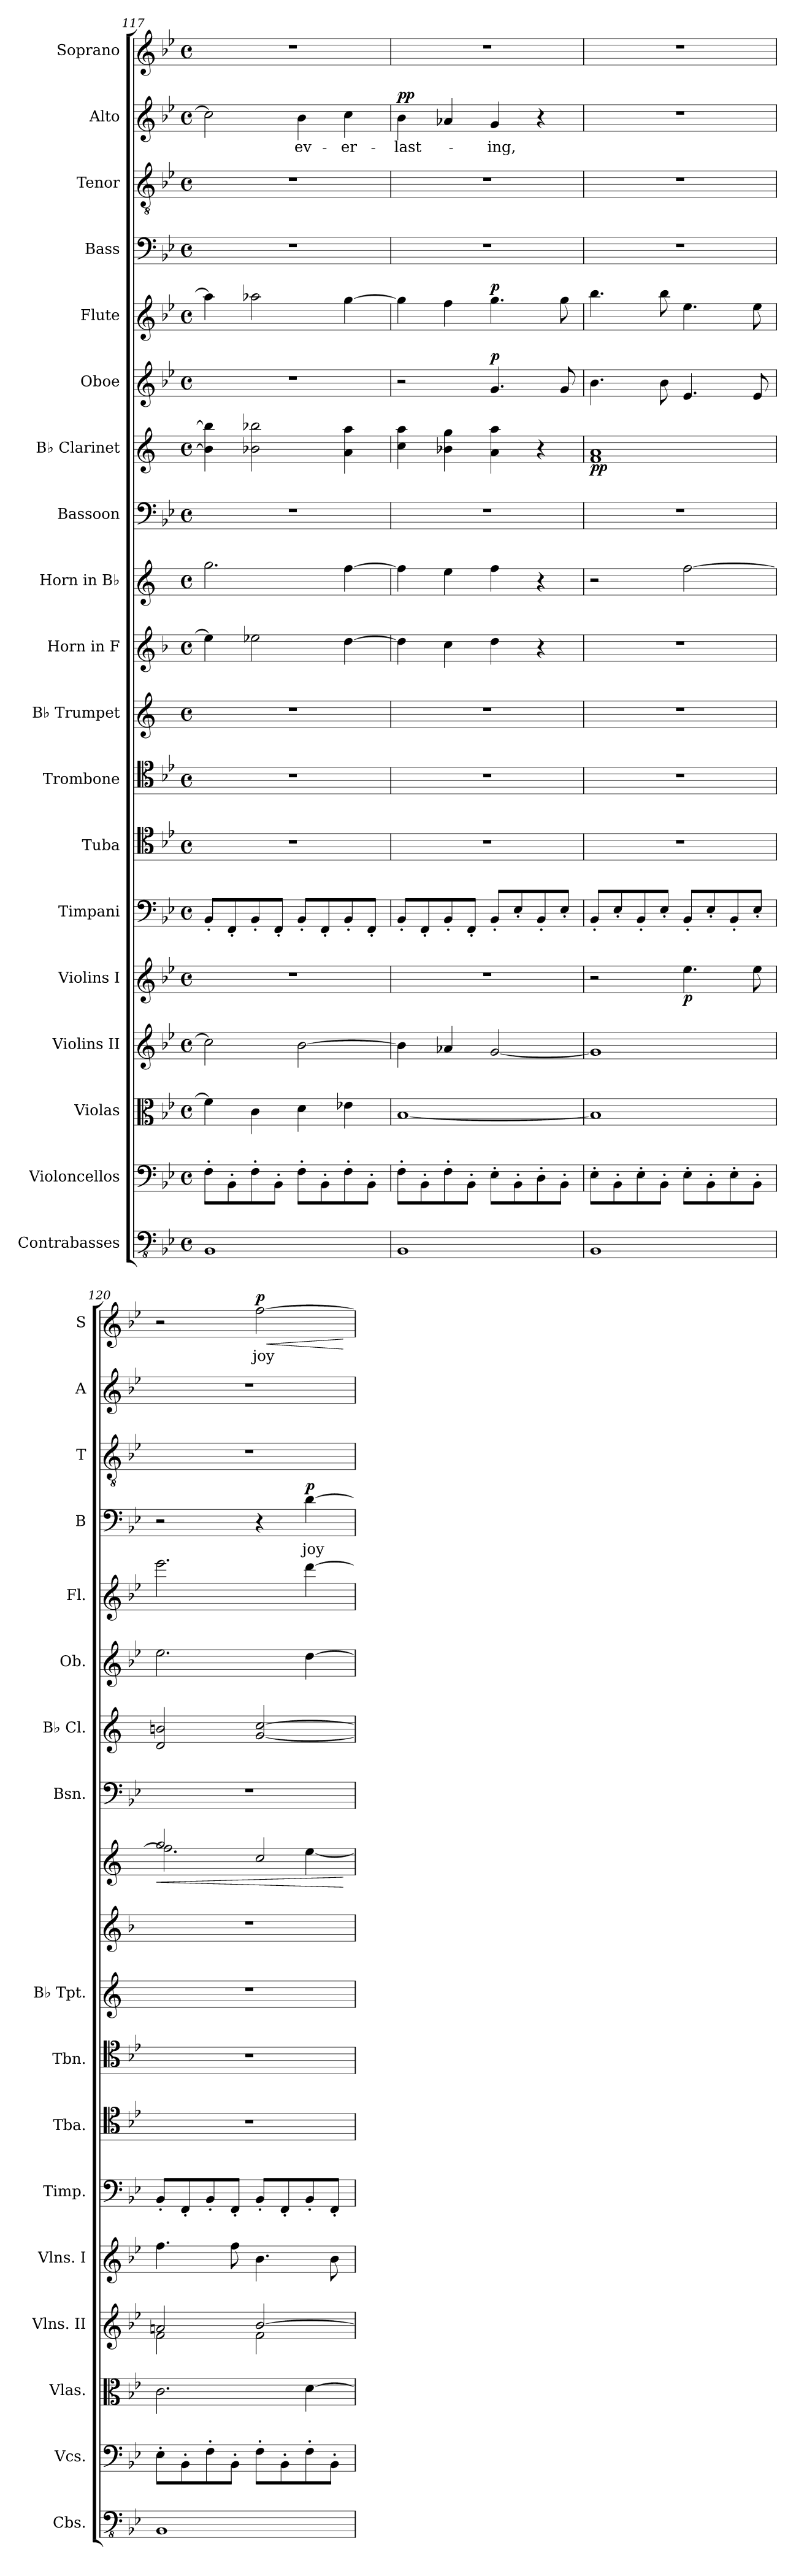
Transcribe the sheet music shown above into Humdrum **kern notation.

**kern	**kern	**kern	**kern	**kern	**dynam	**kern	**kern	**kern	**kern	**kern	**kern	**dynam	**kern	**kern	**dynam	**kern	**dynam	**kern	**dynam	**kern	**text	**dynam	**kern	**kern	**text	**dynam	**kern	**text	**dynam
*part19	*part18	*part17	*part16	*part15	*part15	*part14	*part13	*part12	*part11	*part10	*part9	*part9	*part8	*part7	*part7	*part6	*part6	*part5	*part5	*part4	*part4	*part4	*part3	*part2	*part2	*part2	*part1	*part1	*part1
*staff19	*staff18	*staff17	*staff16	*staff15	*staff15	*staff14	*staff13	*staff12	*staff11	*staff10	*staff9	*staff9	*staff8	*staff7	*staff7	*staff6	*staff6	*staff5	*staff5	*staff4	*staff4	*staff4	*staff3	*staff2	*staff2	*staff2	*staff1	*staff1	*staff1
*I"Contrabasses	*I"Violoncellos	*I"Violas	*I"Violins II	*I"Violins I	*	*I"Timpani	*I"Tuba	*I"Trombone	*I"B♭ Trumpet	*I"Horn in F	*I"Horn in B♭	*	*I"Bassoon	*I"B♭ Clarinet	*	*I"Oboe	*	*I"Flute	*	*I"Bass	*	*	*I"Tenor	*I"Alto	*	*	*I"Soprano	*	*
*I'Cbs.	*I'Vcs.	*I'Vlas.	*I'Vlns. II	*I'Vlns. I	*	*I'Timp.	*I'Tba.	*I'Tbn.	*I'B♭ Tpt.	*	*	*	*I'Bsn.	*I'B♭ Cl.	*	*I'Ob.	*	*I'Fl.	*	*I'B	*	*	*I'T	*I'A	*	*	*I'S	*	*
!!LO:PB:g=z
*clefFv4	*clefF4	*clefC3	*clefG2	*clefG2	*	*clefF4	*clefC4	*clefC4	*clefG2	*clefG2	*clefG2	*	*clefF4	*clefG2	*	*clefG2	*	*clefG2	*	*clefF4	*	*	*clefGv2	*clefG2	*	*	*clefG2	*	*
*	*	*	*	*	*	*	*	*	*ITrd1c2	*ITrd4c7	*ITrd1c2	*	*	*ITrd1c2	*	*	*	*	*	*	*	*	*	*	*	*	*	*	*
*k[b-e-]	*k[b-e-]	*k[b-e-]	*k[b-e-]	*k[b-e-]	*	*k[b-e-]	*k[b-e-]	*k[b-e-]	*k[b-e-]	*k[b-e-]	*k[b-e-]	*	*k[b-e-]	*k[b-e-]	*	*k[b-e-]	*	*k[b-e-]	*	*k[b-e-]	*	*	*k[b-e-]	*k[b-e-]	*	*	*k[b-e-]	*	*
*M4/4	*M4/4	*M4/4	*M4/4	*M4/4	*	*M4/4	*M4/4	*M4/4	*M4/4	*M4/4	*M4/4	*	*M4/4	*M4/4	*	*M4/4	*	*M4/4	*	*M4/4	*	*	*M4/4	*M4/4	*	*	*M4/4	*	*
*met(c)	*met(c)	*met(c)	*met(c)	*met(c)	*	*met(c)	*met(c)	*met(c)	*met(c)	*met(c)	*met(c)	*	*met(c)	*met(c)	*	*met(c)	*	*met(c)	*	*met(c)	*	*	*met(c)	*met(c)	*	*	*met(c)	*	*
=117	=117	=117	=117	=117	=117	=117	=117	=117	=117	=117	=117	=117	=117	=117	=117	=117	=117	=117	=117	=117	=117	=117	=117	=117	=117	=117	=117	=117	=117
1BBB-	8F'\L	4f\]	2cc\]	1r	.	8BB-'/L	1r	1r	1r	4a\]	2.ff\	.	1r	4a\] 4aa\]	.	1r	.	4aa\]	.	1r	.	.	1r	2cc\]	.	.	1r	.	.
.	8BB-'\	.	.	.	.	8FF'/	.	.	.	.	.	.	.	.	.	.	.	.	.	.	.	.	.	.	.	.	.	.	.
.	8F'\	4c\	.	.	.	8BB-'/	.	.	.	2a-X\	.	.	.	2a-X\ 2aa-X\	.	.	.	2aa-X\	.	.	.	.	.	.	.	.	.	.	.
.	8BB-'\J	.	.	.	.	8FF'/J	.	.	.	.	.	.	.	.	.	.	.	.	.	.	.	.	.	.	.	.	.	.	.
!	!	!	!	!	!	!	!	!	!	!	!	!	!	!	!	!	!	!	!	!	!	!	!	!	!LO:LY:b	!	!	!	!
.	8F'\L	4d\	[2b-\	.	.	8BB-'/L	.	.	.	.	.	.	.	.	.	.	.	.	.	.	.	.	.	4b-\	ev-	.	.	.	.
.	8BB-'\	.	.	.	.	8FF'/	.	.	.	.	.	.	.	.	.	.	.	.	.	.	.	.	.	.	.	.	.	.	.
!	!	!	!	!	!	!	!	!	!	!	!	!	!	!	!	!	!	!	!	!	!	!	!	!	!LO:LY:b	!	!	!	!
.	8F'\	4e-X\	.	.	.	8BB-'/	.	.	.	[4g\	[4ee-\	.	.	4g\ 4gg\	.	.	.	[4gg\	.	.	.	.	.	4cc\	-er-	.	.	.	.
.	8BB-'\J	.	.	.	.	8FF'/J	.	.	.	.	.	.	.	.	.	.	.	.	.	.	.	.	.	.	.	.	.	.	.
=118	=118	=118	=118	=118	=118	=118	=118	=118	=118	=118	=118	=118	=118	=118	=118	=118	=118	=118	=118	=118	=118	=118	=118	=118	=118	=118	=118	=118	=118
!	!	!	!	!	!	!	!	!	!	!	!	!	!	!	!	!	!	!	!	!	!	!	!	!	!LO:LY:b	!LO:DY:a	!	!	!
1BBB-	8F'\L	[1B-	4b-\]	1r	.	8BB-'/L	1r	1r	1r	4g\]	4ee-\]	.	1r	4b-\ 4gg\	.	2r	.	4gg\]	.	1r	.	.	1r	4b-\	-last-	pp	1r	.	.
.	8BB-'\	.	.	.	.	8FF'/	.	.	.	.	.	.	.	.	.	.	.	.	.	.	.	.	.	.	.	.	.	.	.
.	8F'\	.	4a-X/	.	.	8BB-'/	.	.	.	4f\	4dd\	.	.	4a-X\ 4ff\	.	.	.	4ff\	.	.	.	.	.	4a-X/	.	.	.	.	.
.	8BB-'\J	.	.	.	.	8FF'/J	.	.	.	.	.	.	.	.	.	.	.	.	.	.	.	.	.	.	.	.	.	.	.
!	!	!	!	!	!	!	!	!	!	!	!	!	!	!	!	!	!LO:DY:a	!	!LO:DY:a	!	!	!	!	!	!LO:LY:b	!	!	!	!
.	8E-'\L	.	[2g/	.	.	8BB-'/L	.	.	.	4g\	4ee-\	.	.	4g\ 4gg\	.	4.g/	p	4.gg\	p	.	.	.	.	4g/	-ing,	.	.	.	.
.	8BB-'\	.	.	.	.	8E-'/	.	.	.	.	.	.	.	.	.	.	.	.	.	.	.	.	.	.	.	.	.	.	.
.	8D'\	.	.	.	.	8BB-'/	.	.	.	4r	4r	.	.	4r	.	.	.	.	.	.	.	.	.	4r	.	.	.	.	.
.	8BB-'\J	.	.	.	.	8E-'/J	.	.	.	.	.	.	.	.	.	8g/	.	8gg\	.	.	.	.	.	.	.	.	.	.	.
=119	=119	=119	=119	=119	=119	=119	=119	=119	=119	=119	=119	=119	=119	=119	=119	=119	=119	=119	=119	=119	=119	=119	=119	=119	=119	=119	=119	=119	=119
!	!	!	!	!	!	!	!	!	!	!	!	!	!	!	!LO:DY:b	!	!	!	!	!	!	!	!	!	!	!	!	!	!
1BBB-	8E-'\L	1B-]	1g]	2r	.	8BB-'/L	1r	1r	1r	1r	2r	.	1r	1e- 1g	pp	4.b-\	.	4.bb-\	.	1r	.	.	1r	1r	.	.	1r	.	.
.	8BB-'\	.	.	.	.	8E-'/	.	.	.	.	.	.	.	.	.	.	.	.	.	.	.	.	.	.	.	.	.	.	.
.	8E-'\	.	.	.	.	8BB-'/	.	.	.	.	.	.	.	.	.	.	.	.	.	.	.	.	.	.	.	.	.	.	.
.	8BB-'\J	.	.	.	.	8E-'/J	.	.	.	.	.	.	.	.	.	8b-\	.	8bb-\	.	.	.	.	.	.	.	.	.	.	.
!	!	!	!	!	!LO:DY:b	!	!	!	!	!	!	!	!	!	!	!	!	!	!	!	!	!	!	!	!	!	!	!	!
.	8E-'\L	.	.	4.ee-\	p	8BB-'/L	.	.	.	.	[2ee-\	.	.	.	.	4.e-/	.	4.ee-\	.	.	.	.	.	.	.	.	.	.	.
.	8BB-'\	.	.	.	.	8E-'/	.	.	.	.	.	.	.	.	.	.	.	.	.	.	.	.	.	.	.	.	.	.	.
.	8E-'\	.	.	.	.	8BB-'/	.	.	.	.	.	.	.	.	.	.	.	.	.	.	.	.	.	.	.	.	.	.	.
.	8BB-'\J	.	.	8ee-\	.	8E-'/J	.	.	.	.	.	.	.	.	.	8e-/	.	8ee-\	.	.	.	.	.	.	.	.	.	.	.
=120	=120	=120	=120	=120	=120	=120	=120	=120	=120	=120	=120	=120	=120	=120	=120	=120	=120	=120	=120	=120	=120	=120	=120	=120	=120	=120	=120	=120	=120
*	*	*	*^	*	*	*	*	*	*	*	*	*	*	*	*	*	*	*	*	*	*	*	*	*	*	*	*	*	*
!	!	!	!	!	!	!	!	!	!	!	!	!	!LO:HP:b	!	!	!	!	!	!	!	!	!	!	!	!	!	!	!	!	!
*	*	*	*	*	*	*	*	*	*	*	*	*^	*	*	*	*	*	*	*	*	*	*	*	*	*	*	*	*	*	*
1BBB-	8E-'\L	2.c\	2an/	2f\	4.ff\	.	8BB-'/L	1r	1r	1r	1r	2ff/	2.ee-\]	<	1r	2c/ 2an/	.	2.ee-\	.	2.eee-\	.	2r	.	.	1r	1r	.	.	2r	.	.
.	8BB-'\	.	.	.	.	.	8FF'/	.	.	.	.	.	.	.	.	.	.	.	.	.	.	.	.	.	.	.	.	.	.	.	.
.	8F'\	.	.	.	.	.	8BB-'/	.	.	.	.	.	.	.	.	.	.	.	.	.	.	.	.	.	.	.	.	.	.	.	.
.	8BB-'\J	.	.	.	8ff\	.	8FF'/J	.	.	.	.	.	.	.	.	.	.	.	.	.	.	.	.	.	.	.	.	.	.	.	.
!	!	!	!	!	!	!	!	!	!	!	!	!	!	!	!	!	!	!	!	!	!	!	!	!	!	!	!	!	!	!LO:LY:b	!LO:HP:b
!	!	!	!	!	!	!	!	!	!	!	!	!	!	!	!	!	!	!	!	!	!	!	!	!	!	!	!	!	!	!	!LO:DY:n=1:a
.	8F'\L	.	[2b-/	2f\	4.b-\	.	8BB-'/L	.	.	.	.	2b-/	.	.	.	[2f/ [2b-/	.	.	.	.	.	4r	.	.	.	.	.	.	[2ff\	joy	< p
.	8BB-'\	.	.	.	.	.	8FF'/	.	.	.	.	.	.	.	.	.	.	.	.	.	.	.	.	.	.	.	.	.	.	.	.
!	!	!	!	!	!	!	!	!	!	!	!	!	!	!	!	!	!	!	!	!	!	!	!LO:LY:b	!LO:DY:a	!	!	!	!	!	!	!
.	8F'\	[4d\	.	.	.	.	8BB-'/	.	.	.	.	.	[4dd\	.	.	.	.	[4dd\	.	[4ddd\	.	[4d\	joy	p	.	.	.	.	.	.	.
.	8BB-'\J	.	.	.	8b-\	.	8FF'/J	.	.	.	.	.	.	.	.	.	.	.	.	.	.	.	.	.	.	.	.	.	.	.	.
*	*	*	*v	*v	*	*	*	*	*	*	*	*v	*v	*	*	*	*	*	*	*	*	*	*	*	*	*	*	*	*	*	*
.	.	.	.	.	.	.	.	.	.	.	.	[	.	.	.	.	.	.	.	.	.	.	.	.	.	.	.	.	[
=	=	=	=	=	=	=	=	=	=	=	=	=	=	=	=	=	=	=	=	=	=	=	=	=	=	=	=	=	=
*-	*-	*-	*-	*-	*-	*-	*-	*-	*-	*-	*-	*-	*-	*-	*-	*-	*-	*-	*-	*-	*-	*-	*-	*-	*-	*-	*-	*-	*-
